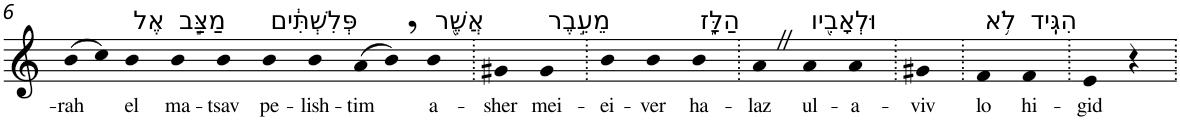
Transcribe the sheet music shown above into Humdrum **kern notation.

**kern	**text
*part1	*part1
*staff1	*staff1
*I"Piano	*
*I'Pno	*
!!LO:PB:g=z
*clefG2	*
*k[]	*
=6	=6
!	!LO:LY:b
(>8b	-rah
8cc)	.
!LO:TX:a:t=אֶל	!
!	!LO:LY:b
4b	el
!LO:TX:a:t=מַצַּ֣ב	!
!	!LO:LY:b
4b	ma-
!	!LO:LY:b
4b	-tsav
!LO:TX:a:t=פְּלִשְׁתִּ֔ים	!
!	!LO:LY:b
4b	pe-
!	!LO:LY:b
4b	-lish-
!	!LO:LY:b
(>8a	-tim
8b,)	.
!LO:TX:a:t=אֲשֶׁ֖ר	!
!	!LO:LY:b
4b	a-
=7.	=7.
!	!LO:LY:b
4g#X	-sher
!LO:TX:a:t=מֵעֵ֣בֶר	!
!	!LO:LY:b
4g#	mei-
=8.	=8.
!	!LO:LY:b
4b	-ei-
!	!LO:LY:b
4b	-ver
!LO:TX:a:t=הַלָּ֑ז	!
!	!LO:LY:b
4b	ha-
=9.	=9.
!	!LO:LY:b
4aZ	-laz
!LO:TX:a:t=וּלְאָבִ֖יו	!
!	!LO:LY:b
4a	ul-
!	!LO:LY:b
4a	-a-
=10.	=10.
!	!LO:LY:b
4g#X	-viv
=11.	=11.
!LO:TX:a:t=לֹ֥א	!
!	!LO:LY:b
4f	lo
!LO:TX:a:t=הִגִּֽיד	!
!	!LO:LY:b
4f	hi-
=12.	=12.
!	!LO:LY:b
4e	-gid
4r	.
=.	=.
*-	*-
